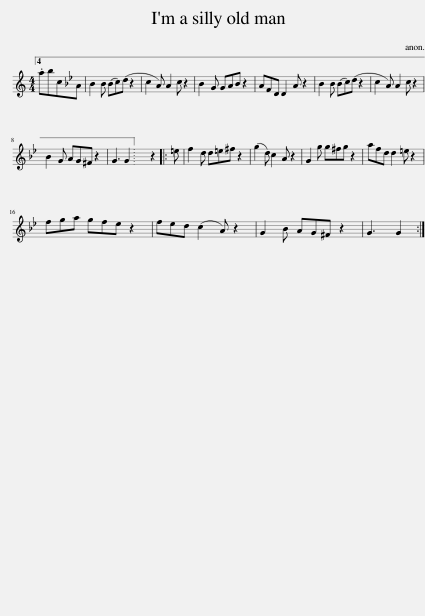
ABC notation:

X:1
L:1/8
M:4/4
I:linebreak $
K:C
V:1 treble
V:1
 .abcA | _B2 B (Bc)(d z2 | c2 A) A2 c z2 | _B2 G GAB z2 | AFD D2 A z2 | %5
 _B2 B (Bc)(d z2 | c2 A) A2 c z2 |$ _B2 G AG^F z2 | G3 G2 || x8 |: %10
 =e | f2 d d=e^f z2 | (g2 d) c2 A z2 | G2 g g^fg z2 | afd d2 =e z2 |$ %15
 fga gf_e z2 | f_ed (c2 A) z2 | G2 _B AG^F z2 | G3 G2 :| %19
